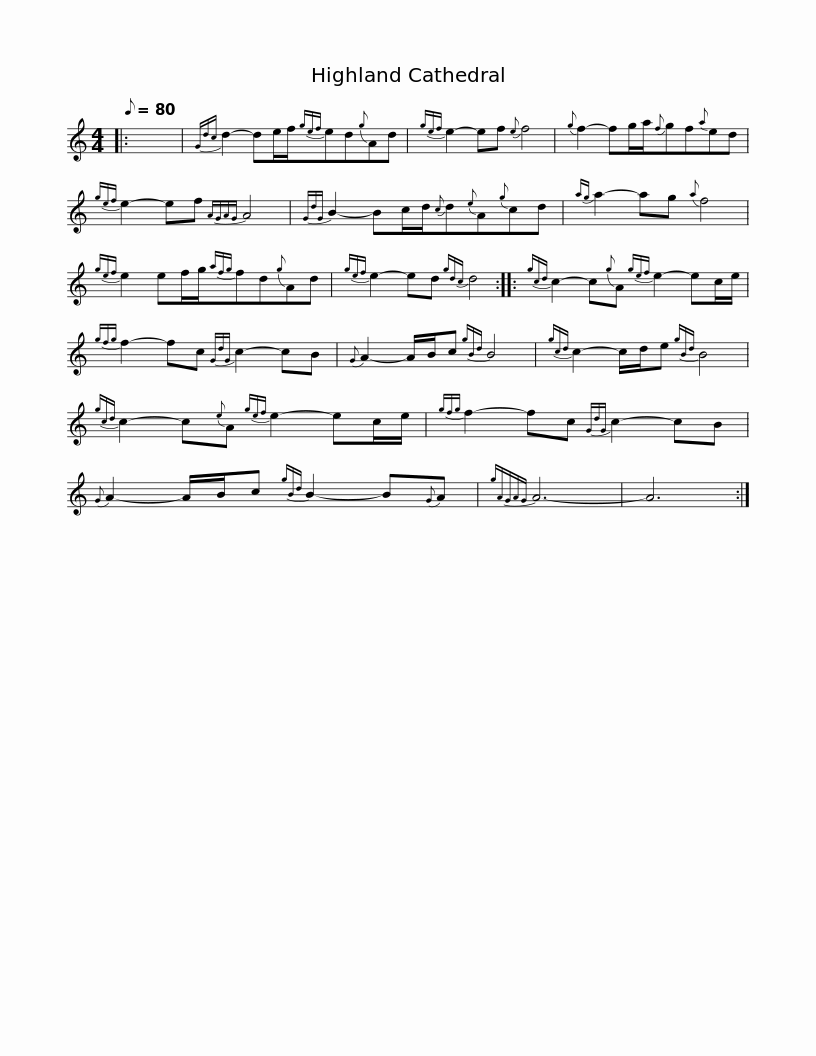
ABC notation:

X:1
L:1/8
Q:1/8=80
M:4/4
I:linebreak $
K:C
V:1 treble
V:1
|: x8 |{Gdc} d2- de/f/{gef}ed{g}Ad |{gef} e2- ef{e} f4 |{g} f2- fg/a/{f}gf{a}ed |${gef} e2- ef{AGAG} A4 | %5
{GdG} B2- Bc/d/{c}d{e}A{g}cd |{ag} a2- ag{a} f4 |${gef} e2 ef/g/{afg}fd{g}Ad |{gef} e2- ed{gdc} d4 ::{gcd} c2- c{g}A{gef} e2- ec/e/ |$ %10
{gfg} f2- fc{GdG} c2- cB |{G} A2- A/B/c{gBd} B4 |{gcd} c2- c/d/e{gBd} B4 |${gcd} c2- c{e}A{gef} e2- ec/e/ |{gfg} f2- fc{GdG} c2- cB | %15
{G} A2- A/B/c{gBd} B2- B{G}A |${gAGAG} A6- | A6 :| %18
